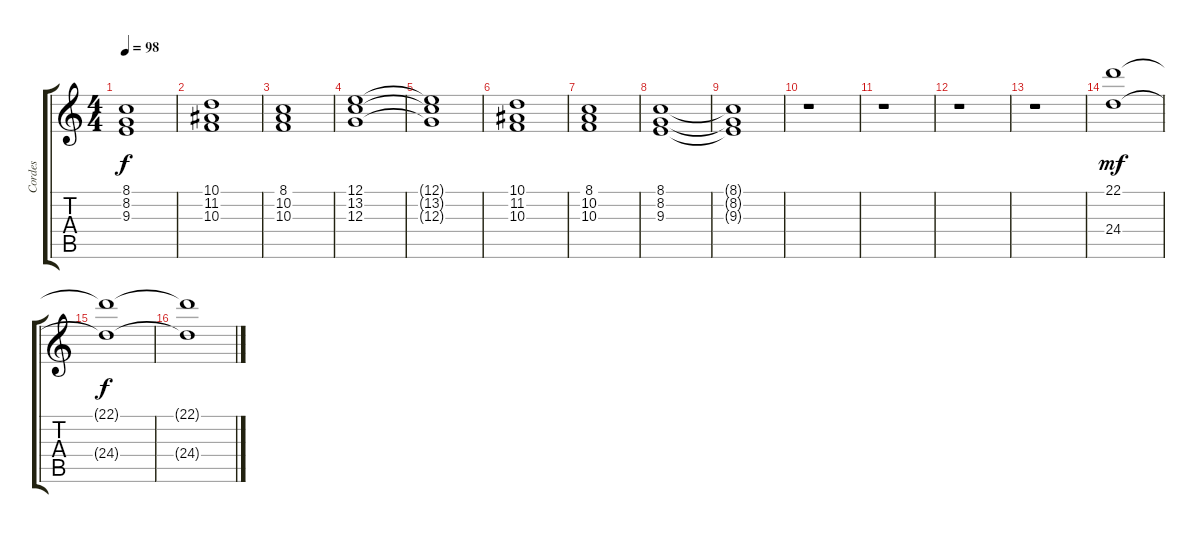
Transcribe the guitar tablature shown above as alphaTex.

\track ("Cordes" "Cordes") {instrument stringensemble2}
\staff {score tabs}
\tuning (E4 B3 G3 D3 A2 E2) {hide}
\ts (4 4)
\tempo 98
\clef g2
\ks c
(8.1{t} 8.2{t} 9.3{t}).1{dy f} |
(10.1 11.2 10.3).1 |
(8.1 10.2 10.3).1 |
(12.1 13.2 12.3).1 |
(12.1{t} 13.2{t} 12.3{t}).1 |
(10.1 11.2 10.3).1 |
(8.1 10.2 10.3).1{volume 14} |
(8.1 8.2 9.3).1 |
(8.1{t} 8.2{t} 9.3{t}).1 |
r.1 |
r.1 |
r.1 |
r.1 |
(22.1 24.4).1{dy mf} |
(22.1{t} 24.4{t}).1{dy f} |
(22.1{t} 24.4{t}).1
